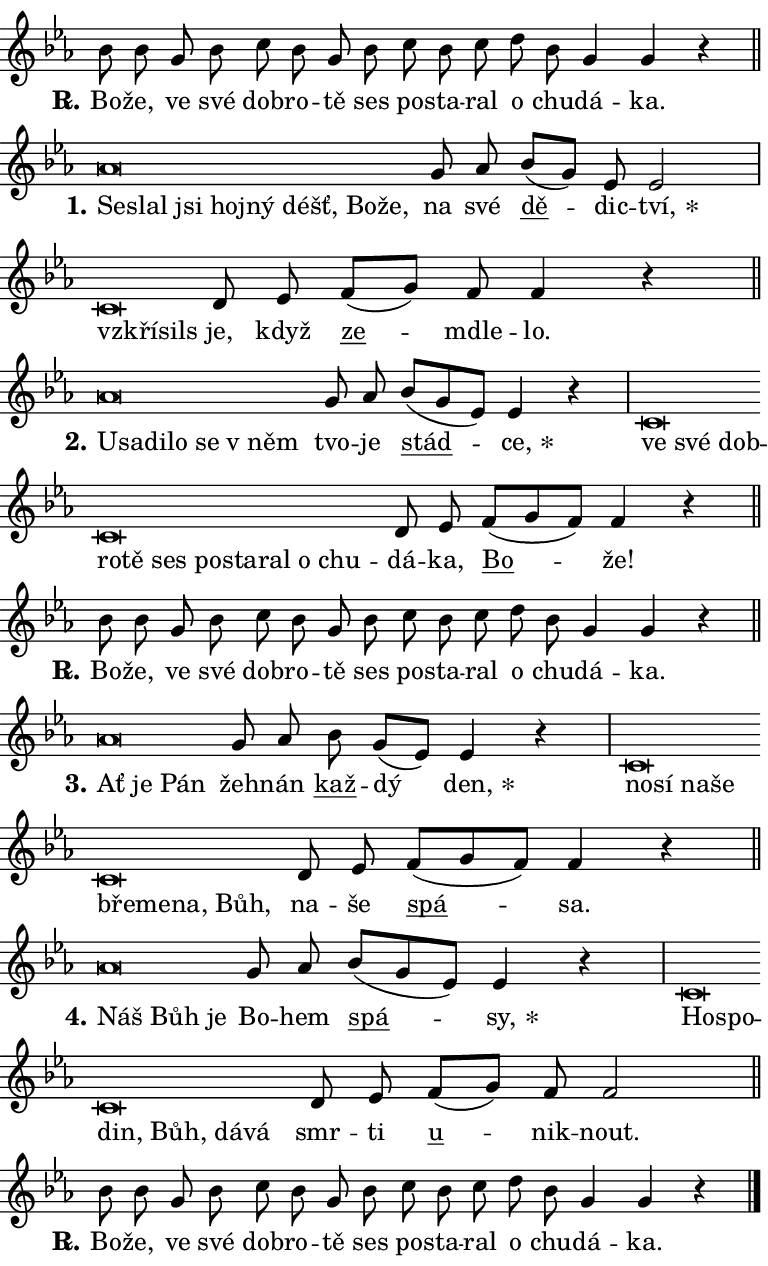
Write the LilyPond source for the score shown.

\version "2.24.0"
\header { tagline = "" }
\paper {
  indent = 0\cm
  top-margin = 0\cm
  right-margin = 0.13\cm % to fit lyric hyphens
  bottom-margin = 0\cm
  left-margin = 0\cm
  paper-width = 13\cm
  page-breaking = #ly:one-page-breaking
  system-system-spacing.basic-distance = #11
  score-system-spacing.basic-distance = #11
  ragged-last = ##f
}


%% Author: Thomas Morley
%% https://lists.gnu.org/archive/html/lilypond-user/2020-05/msg00002.html
#(define (line-position grob)
"Returns position of @var[grob} in current system:
   @code{'start}, if at first time-step
   @code{'end}, if at last time-step
   @code{'middle} otherwise
"
  (let* ((col (ly:item-get-column grob))
         (ln (ly:grob-object col 'left-neighbor))
         (rn (ly:grob-object col 'right-neighbor))
         (col-to-check-left (if (ly:grob? ln) ln col))
         (col-to-check-right (if (ly:grob? rn) rn col))
         (break-dir-left
           (and
             (ly:grob-property col-to-check-left 'non-musical #f)
             (ly:item-break-dir col-to-check-left)))
         (break-dir-right
           (and
             (ly:grob-property col-to-check-right 'non-musical #f)
             (ly:item-break-dir col-to-check-right))))
        (cond ((eqv? 1 break-dir-left) 'start)
              ((eqv? -1 break-dir-right) 'end)
              (else 'middle))))

#(define (tranparent-at-line-position vctor)
  (lambda (grob)
  "Relying on @code{line-position} select the relevant enry from @var{vctor}.
Used to determine transparency,"
    (case (line-position grob)
      ((end) (not (vector-ref vctor 0)))
      ((middle) (not (vector-ref vctor 1)))
      ((start) (not (vector-ref vctor 2))))))

noteHeadBreakVisibility =
#(define-music-function (break-visibility)(vector?)
"Makes @code{NoteHead}s transparent relying on @var{break-visibility}"
#{
  \override NoteHead.transparent =
    #(tranparent-at-line-position break-visibility)
#})

#(define delete-ledgers-for-transparent-note-heads
  (lambda (grob)
    "Reads whether a @code{NoteHead} is transparent.
If so this @code{NoteHead} is removed from @code{'note-heads} from
@var{grob}, which is supposed to be @code{LedgerLineSpanner}.
As a result ledgers are not printed for this @code{NoteHead}"
    (let* ((nhds-array (ly:grob-object grob 'note-heads))
           (nhds-list
             (if (ly:grob-array? nhds-array)
                 (ly:grob-array->list nhds-array)
                 '()))
           ;; Relies on the transparent-property being done before
           ;; Staff.LedgerLineSpanner.after-line-breaking is executed.
           ;; This is fragile ...
           (to-keep
             (remove
               (lambda (nhd)
                 (ly:grob-property nhd 'transparent #f))
               nhds-list)))
      ;; TODO find a better method to iterate over grob-arrays, similiar
      ;; to filter/remove etc for lists
      ;; For now rebuilt from scratch
      (set! (ly:grob-object grob 'note-heads)  '())
      (for-each
        (lambda (nhd)
          (ly:pointer-group-interface::add-grob grob 'note-heads nhd))
        to-keep))))

squashNotes = {
  \override NoteHead.X-extent = #'(-0.2 . 0.2)
  \override NoteHead.Y-extent = #'(-0.75 . 0)
  \override NoteHead.stencil =
    #(lambda (grob)
       (let ((pos (ly:grob-property grob 'staff-position)))
         (begin
           (if (< pos -7) (display "ERROR: Lower brevis then expected\n") (display ""))
           (if (<= pos -6) ly:text-interface::print ly:note-head::print))))
}
unSquashNotes = {
  \revert NoteHead.X-extent
  \revert NoteHead.Y-extent
  \revert NoteHead.stencil
}

hideNotes = \noteHeadBreakVisibility #begin-of-line-visible
unHideNotes = \noteHeadBreakVisibility #all-visible

% work-around for resetting accidentals
% https://lilypond.org/doc/v2.23/Documentation/notation/displaying-rhythms#unmetered-music
cadenzaMeasure = {
  \cadenzaOff
  \partial 1024 s1024
  \cadenzaOn
}

#(define-markup-command (accent layout props text) (markup?)
  "Underline accented syllable"
  (interpret-markup layout props
    #{\markup \override #'(offset . 4.3) \underline { #text }#}))

responsum = \markup \concat {
  "R" \hspace #-1.05 \path #0.1 #'((moveto 0 0.07) (lineto 0.9 0.8)) \hspace #0.05 "."
}

spaceSize = #0.6828661417322834 % exact space size for TeX Gyre Schola

\layout {
  \context {
    \Staff
    \remove "Time_signature_engraver"
    \override LedgerLineSpanner.after-line-breaking = #delete-ledgers-for-transparent-note-heads
  }
  \context {
    \Lyrics {
      \override LyricSpace.minimum-distance = \spaceSize
      \override LyricText.font-name = #"TeX Gyre Schola"
      \override LyricText.font-size = 1
      \override StanzaNumber.font-name = #"TeX Gyre Schola Bold"
      \override StanzaNumber.font-size = 1
    }
  }
  \context {
    \Score 
    \override NoteHead.text =
      #(lambda (grob) 
        (let ((pos (ly:grob-property grob 'staff-position)))
          #{\markup {
            \combine
              \halign #-0.55 \raise #(if (= pos -6) 0 0.5) \override #'(thickness . 2) \draw-line #'(3.2 . 0)
              \musicglyph "noteheads.sM1"
          }#}))
  }
}

% magnetic-lyrics.ily
%
%   written by
%     Jean Abou Samra <jean@abou-samra.fr>
%     Werner Lemberg <wl@gnu.org>
%
%   adapted by
%     Jiri Hon <jiri.hon@gmail.com>
%
% Version 2022-Apr-15

% https://www.mail-archive.com/lilypond-user@gnu.org/msg149350.html

#(define (Left_hyphen_pointer_engraver context)
   "Collect syllable-hyphen-syllable occurrences in lyrics and store
them in properties.  This engraver only looks to the left.  For
example, if the lyrics input is @code{foo -- bar}, it does the
following.

@itemize @bullet
@item
Set the @code{text} property of the @code{LyricHyphen} grob between
@q{foo} and @q{bar} to @code{foo}.

@item
Set the @code{left-hyphen} property of the @code{LyricText} grob with
text @q{foo} to the @code{LyricHyphen} grob between @q{foo} and
@q{bar}.
@end itemize

Use this auxiliary engraver in combination with the
@code{lyric-@/text::@/apply-@/magnetic-@/offset!} hook."
   (let ((hyphen #f)
         (text #f))
     (make-engraver
      (acknowledgers
       ((lyric-syllable-interface engraver grob source-engraver)
        (set! text grob)))
      (end-acknowledgers
       ((lyric-hyphen-interface engraver grob source-engraver)
        ;(when (not (grob::has-interface grob 'lyric-space-interface))
          (set! hyphen grob)));)
      ((stop-translation-timestep engraver)
       (when (and text hyphen)
         (ly:grob-set-object! text 'left-hyphen hyphen))
       (set! text #f)
       (set! hyphen #f)))))

#(define (lyric-text::apply-magnetic-offset! grob)
   "If the space between two syllables is less than the value in
property @code{LyricText@/.details@/.squash-threshold}, move the right
syllable to the left so that it gets concatenated with the left
syllable.

Use this function as a hook for
@code{LyricText@/.after-@/line-@/breaking} if the
@code{Left_@/hyphen_@/pointer_@/engraver} is active."
   (let ((hyphen (ly:grob-object grob 'left-hyphen #f)))
     (when hyphen
       (let ((left-text (ly:spanner-bound hyphen LEFT)))
         (when (grob::has-interface left-text 'lyric-syllable-interface)
           (let* ((common (ly:grob-common-refpoint grob left-text X))
                  (this-x-ext (ly:grob-extent grob common X))
                  (left-x-ext
                   (begin
                     ;; Trigger magnetism for left-text.
                     (ly:grob-property left-text 'after-line-breaking)
                     (ly:grob-extent left-text common X)))
                  ;; `delta` is the gap width between two syllables.
                  (delta (- (interval-start this-x-ext)
                            (interval-end left-x-ext)))
                  (details (ly:grob-property grob 'details))
                  (threshold (assoc-get 'squash-threshold details 0.2)))
             (when (< delta threshold)
               (let* (;; We have to manipulate the input text so that
                      ;; ligatures crossing syllable boundaries are not
                      ;; disabled.  For languages based on the Latin
                      ;; script this is essentially a beautification.
                      ;; However, for non-Western scripts it can be a
                      ;; necessity.
                      (lt (ly:grob-property left-text 'text))
                      (rt (ly:grob-property grob 'text))
                      (is-space (grob::has-interface hyphen 'lyric-space-interface))
                      (space (if is-space " " ""))
                      (extra-delta (if is-space spaceSize 0))
                      ;; Append new syllable.
                      (ltrt-space (if (and (string? lt) (string? rt))
                                (string-append lt space rt)
                                (make-concat-markup (list lt space rt))))
                      ;; Right-align `ltrt` to the right side.
                      (ltrt-space-markup (grob-interpret-markup
                               grob
                               (make-translate-markup
                                (cons (interval-length this-x-ext) 0)
                                (make-right-align-markup ltrt-space)))))
                 (begin
                   ;; Don't print `left-text`.
                   (ly:grob-set-property! left-text 'stencil #f)
                   ;; Set text and stencil (which holds all collected
                   ;; syllables so far) and shift it to the left.
                   (ly:grob-set-property! grob 'text ltrt-space)
                   (ly:grob-set-property! grob 'stencil ltrt-space-markup)
                   (ly:grob-translate-axis! grob (- (- delta extra-delta)) X))))))))))


#(define (lyric-hyphen::displace-bounds-first grob)
   ;; Make very sure this callback isn't triggered too early.
   (let ((left (ly:spanner-bound grob LEFT))
         (right (ly:spanner-bound grob RIGHT)))
     (ly:grob-property left 'after-line-breaking)
     (ly:grob-property right 'after-line-breaking)
     (ly:lyric-hyphen::print grob)))

squashThreshold = #0.4

\layout {
  \context {
    \Lyrics
    \consists #Left_hyphen_pointer_engraver
    \override LyricText.after-line-breaking =
      #lyric-text::apply-magnetic-offset!
    \override LyricHyphen.stencil = #lyric-hyphen::displace-bounds-first
    \override LyricText.details.squash-threshold = \squashThreshold
    \override LyricHyphen.minimum-distance = 0
    \override LyricHyphen.minimum-length = \squashThreshold
  }
}

squashText = \override LyricText.details.squash-threshold = 9999
unSquashText = \override LyricText.details.squash-threshold = \squashThreshold

leftText = \override LyricText.self-alignment-X = #LEFT
unLeftText = \revert LyricText.self-alignment-X

starOffset = #(lambda (grob) 
                (let ((x_offset (ly:self-alignment-interface::aligned-on-x-parent grob)))
                  (if (= x_offset 0) 0 (+ x_offset 1.2))))

star = #(define-music-function (syllable)(string?)
"Append star separator at the end of a syllable"
#{
  \once \override LyricText.X-offset = #starOffset
  \lyricmode { \markup {
    #syllable
    \override #'((font-name . "TeX Gyre Schola Bold")) \hspace #0.2 \lower #0.65 \larger "*"
  } }
#})

starAccent = #(define-music-function (syllable)(string?)
"Append star separator at the end of a syllable and make accent"
#{
  \once \override LyricText.X-offset = #starOffset
  \lyricmode { \markup {
    \accent #syllable
    \override #'((font-name . "TeX Gyre Schola Bold")) \hspace #0.2 \lower #0.65 \larger "*"
  } }
#})

breath = #(define-music-function (syllable)(string?)
"Append breathing indicator at the end of a syllable"
#{
  \lyricmode { \markup { #syllable "+" } }
#})

optionalBreath = #(define-music-function (syllable)(string?)
"Append optional breathing indicator at the end of a syllable"
#{
  \lyricmode { \markup { #syllable "(+)" } }
#})


\score {
    <<
        \new Voice = "melody" { \cadenzaOn \key es \major \relative { bes'8 bes g bes c bes g bes \bar "" c bes c \bar "" d bes g4 g r \cadenzaMeasure \bar "||" \break } }
        \new Lyrics \lyricsto "melody" { \lyricmode { \set stanza = \responsum
Bo -- že, ve své dob -- ro -- tě ses po -- sta -- ral o chu -- dá -- ka. } }
    >>
    \layout {}
}

\score {
    <<
        \new Voice = "melody" { \cadenzaOn \key es \major \relative { \squashNotes as'\breve*1/16 \hideNotes \breve*1/16 \bar "" \breve*1/16 \bar "" \breve*1/16 \bar "" \breve*1/16 \bar "" \breve*1/16 \bar "" \breve*1/16 \breve*1/16 \bar "" \unHideNotes \unSquashNotes g8 as \bar "" bes[( g)] es es2 \cadenzaMeasure \bar "|" \squashNotes c\breve*1/16 \hideNotes \breve*1/16 \bar "" \unHideNotes \unSquashNotes d8 es \bar "" f[( g)] f f4 r \cadenzaMeasure \bar "||" \break } }
        \new Lyrics \lyricsto "melody" { \lyricmode { \set stanza = "1."
\leftText Se -- \squashText slal jsi hoj -- ný déšť, Bo -- že, \unLeftText \unSquashText na své \markup \accent dě -- dic -- \star tví, \leftText vzkří -- \squashText sils \unLeftText \unSquashText je, když \markup \accent ze -- mdle -- lo. } }
    >>
    \layout {}
}

\score {
    <<
        \new Voice = "melody" { \cadenzaOn \key es \major \relative { \squashNotes as'\breve*1/16 \hideNotes \breve*1/16 \bar "" \breve*1/16 \bar "" \breve*1/16 \bar "" \breve*1/16 \breve*1/16 \bar "" \unHideNotes \unSquashNotes g8 as \bar "" bes[( g es)] es4 r \cadenzaMeasure \bar "|" \squashNotes c\breve*1/16 \hideNotes \breve*1/16 \bar "" \breve*1/16 \bar "" \breve*1/16 \bar "" \breve*1/16 \bar "" \breve*1/16 \bar "" \breve*1/16 \bar "" \breve*1/16 \bar "" \breve*1/16 \bar "" \breve*1/16 \breve*1/16 \bar "" \unHideNotes \unSquashNotes d8 es \bar "" f[( g f)] f4 r \cadenzaMeasure \bar "||" \break } }
        \new Lyrics \lyricsto "melody" { \lyricmode { \set stanza = "2."
\leftText U -- \squashText sa -- di -- lo se "v něm" \unLeftText \unSquashText tvo -- je \markup \accent stád -- \star ce, \leftText ve \squashText své dob -- ro -- tě ses po -- sta -- ral o chu -- \unLeftText \unSquashText dá -- ka, \markup \accent Bo -- že! } }
    >>
    \layout {}
}

\score {
    <<
        \new Voice = "melody" { \cadenzaOn \key es \major \relative { bes'8 bes g bes c bes g bes \bar "" c bes c \bar "" d bes g4 g r \cadenzaMeasure \bar "||" \break } }
        \new Lyrics \lyricsto "melody" { \lyricmode { \set stanza = \responsum
Bo -- že, ve své dob -- ro -- tě ses po -- sta -- ral o chu -- dá -- ka. } }
    >>
    \layout {}
}

\score {
    <<
        \new Voice = "melody" { \cadenzaOn \key es \major \relative { \squashNotes as'\breve*1/16 \hideNotes \breve*1/16 \breve*1/16 \bar "" \unHideNotes \unSquashNotes g8 as \bar "" bes g[( es)] es4 r \cadenzaMeasure \bar "|" \squashNotes c\breve*1/16 \hideNotes \breve*1/16 \bar "" \breve*1/16 \bar "" \breve*1/16 \bar "" \breve*1/16 \bar "" \breve*1/16 \bar "" \breve*1/16 \breve*1/16 \bar "" \unHideNotes \unSquashNotes d8 es \bar "" f[( g f)] f4 r \cadenzaMeasure \bar "||" \break } }
        \new Lyrics \lyricsto "melody" { \lyricmode { \set stanza = "3."
\leftText Ať \squashText je Pán \unLeftText \unSquashText žeh -- nán \markup \accent kaž -- dý \star den, \leftText no -- \squashText sí na -- še bře -- me -- na, Bůh, \unLeftText \unSquashText na -- še \markup \accent spá -- sa. } }
    >>
    \layout {}
}

\score {
    <<
        \new Voice = "melody" { \cadenzaOn \key es \major \relative { \squashNotes as'\breve*1/16 \hideNotes \breve*1/16 \breve*1/16 \bar "" \unHideNotes \unSquashNotes g8 as \bar "" bes[( g es)] es4 r \cadenzaMeasure \bar "|" \squashNotes c\breve*1/16 \hideNotes \breve*1/16 \bar "" \breve*1/16 \bar "" \breve*1/16 \bar "" \breve*1/16 \breve*1/16 \bar "" \unHideNotes \unSquashNotes d8 es \bar "" f[( g)] f f2 \cadenzaMeasure \bar "||" \break } }
        \new Lyrics \lyricsto "melody" { \lyricmode { \set stanza = "4."
\leftText Náš \squashText Bůh je \unLeftText \unSquashText Bo -- hem \markup \accent spá -- \star sy, \leftText Ho -- \squashText spo -- din, Bůh, dá -- vá \unLeftText \unSquashText smr -- ti \markup \accent u -- nik -- nout. } }
    >>
    \layout {}
}

\score {
    <<
        \new Voice = "melody" { \cadenzaOn \key es \major \relative { bes'8 bes g bes c bes g bes \bar "" c bes c \bar "" d bes g4 g r \cadenzaMeasure \bar "||" \break } \bar "|." }
        \new Lyrics \lyricsto "melody" { \lyricmode { \set stanza = \responsum
Bo -- že, ve své dob -- ro -- tě ses po -- sta -- ral o chu -- dá -- ka. } }
    >>
    \layout {}
}
